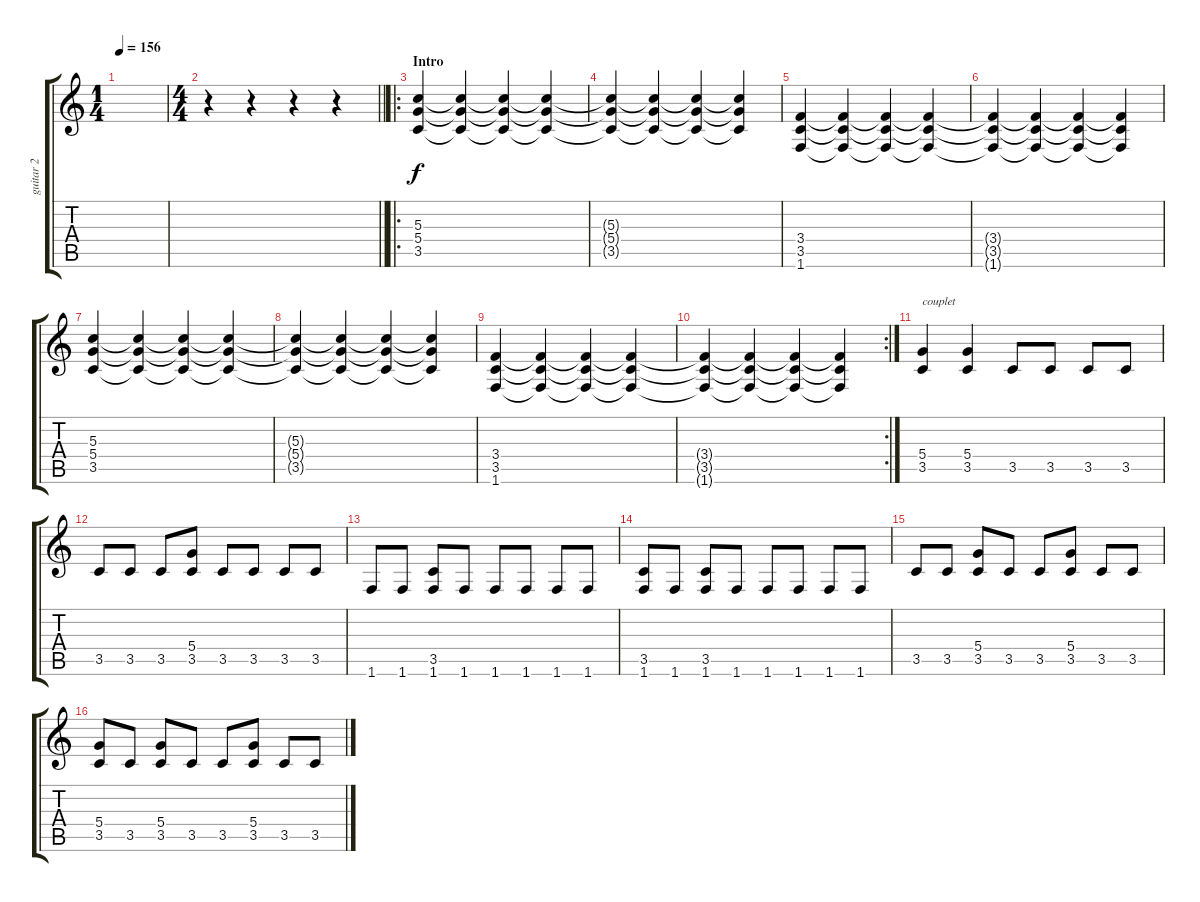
\track ("guitar 2" "guitar 2") {instrument distortionguitar}
\staff {score tabs}
\tuning (E4 B3 G3 D3 A2 E2) {hide}
\ts (1 4)
\tempo 156
\clef g2
\ks c
|
\ts (4 4)
\barLineRight lightlight
r.4 r.4 r.4 r.4 |
\ro
\section ("" "Intro")
(5.3 5.4 3.5).4 (5.3{t} 5.4{t} 3.5{t}).4 (5.3{t} 5.4{t} 3.5{t}).4 (5.3{t} 5.4{t} 3.5{t}).4 |
(5.3{t} 5.4{t} 3.5{t}).4 (5.3{t} 5.4{t} 3.5{t}).4 (5.3{t} 5.4{t} 3.5{t}).4 (5.3{t} 5.4{t} 3.5{t}).4 |
(3.4 3.5 1.6).4 (3.4{t} 3.5{t} 1.6{t}).4 (3.4{t} 3.5{t} 1.6{t}).4 (3.4{t} 3.5{t} 1.6{t}).4 |
(3.4{t} 3.5{t} 1.6{t}).4 (3.4{t} 3.5{t} 1.6{t}).4 (3.4{t} 3.5{t} 1.6{t}).4 (3.4{t} 3.5{t} 1.6{t}).4 |
(5.3 5.4 3.5).4 (5.3{t} 5.4{t} 3.5{t}).4 (5.3{t} 5.4{t} 3.5{t}).4 (5.3{t} 5.4{t} 3.5{t}).4 |
(5.3{t} 5.4{t} 3.5{t}).4 (5.3{t} 5.4{t} 3.5{t}).4 (5.3{t} 5.4{t} 3.5{t}).4 (5.3{t} 5.4{t} 3.5{t}).4 |
(3.4 3.5 1.6).4 (3.4{t} 3.5{t} 1.6{t}).4 (3.4{t} 3.5{t} 1.6{t}).4 (3.4{t} 3.5{t} 1.6{t}).4 |
\rc 2
(3.4{t} 3.5{t} 1.6{t}).4 (3.4{t} 3.5{t} 1.6{t}).4 (3.4{t} 3.5{t} 1.6{t}).4 (3.4{t} 3.5{t} 1.6{t}).4 |
(5.4 3.5).4{txt "couplet"} (5.4 3.5).4 3.5.8 3.5.8 3.5.8 3.5.8 |
3.5.8 3.5.8 3.5.8 (5.4 3.5).8 3.5.8 3.5.8 3.5.8 3.5.8 |
1.6.8 1.6.8 (3.5 1.6).8 1.6.8 1.6.8 1.6.8 1.6.8 1.6.8 |
(3.5 1.6).8 1.6.8 (3.5 1.6).8 1.6.8 1.6.8 1.6.8 1.6.8 1.6.8 |
3.5.8 3.5.8 (5.4 3.5).8 3.5.8 3.5.8 (5.4 3.5).8 3.5.8 3.5.8 |
(5.4 3.5).8 3.5.8 (5.4 3.5).8 3.5.8 3.5.8 (5.4 3.5).8 3.5.8 3.5.8
